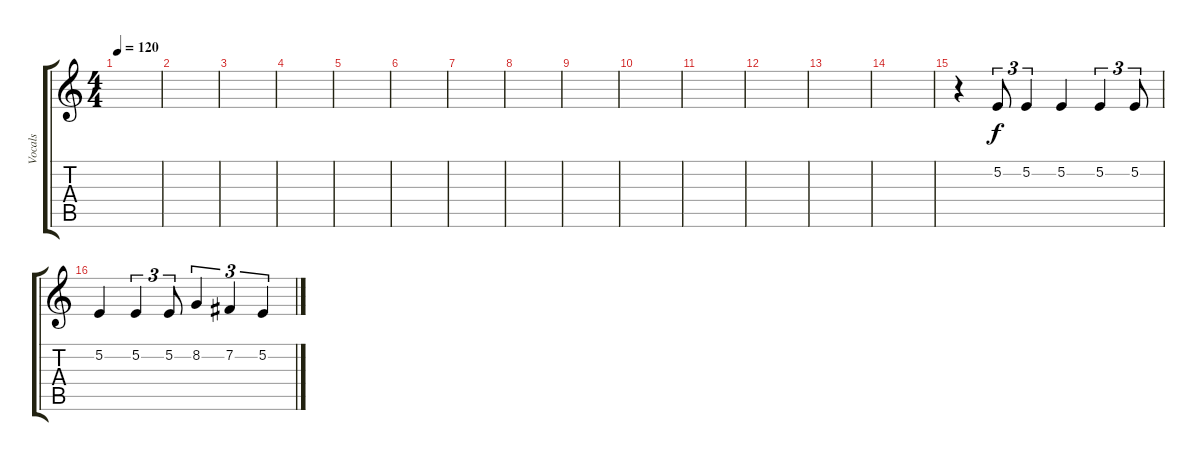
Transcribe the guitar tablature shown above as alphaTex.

\track ("Vocals" "Vocals") {instrument honkytonkpiano}
\staff {score tabs}
\tuning (E4 B3 G3 D3 A2 E2) {hide}
\ts (4 4)
\tempo 120
\clef g2
\ks c
|
|
|
|
|
|
|
|
|
|
|
|
|
|
r.4 5.2.8{tu (3 2)} 5.2.4{tu (3 2)} 5.2.4 5.2.4{tu (3 2)} 5.2.8{tu (3 2)} |
5.2.4 5.2.4{tu (3 2)} 5.2.8{tu (3 2)} 8.2.4{tu (3 2)} 7.2.4{tu (3 2)} 5.2.4{tu (3 2)}
